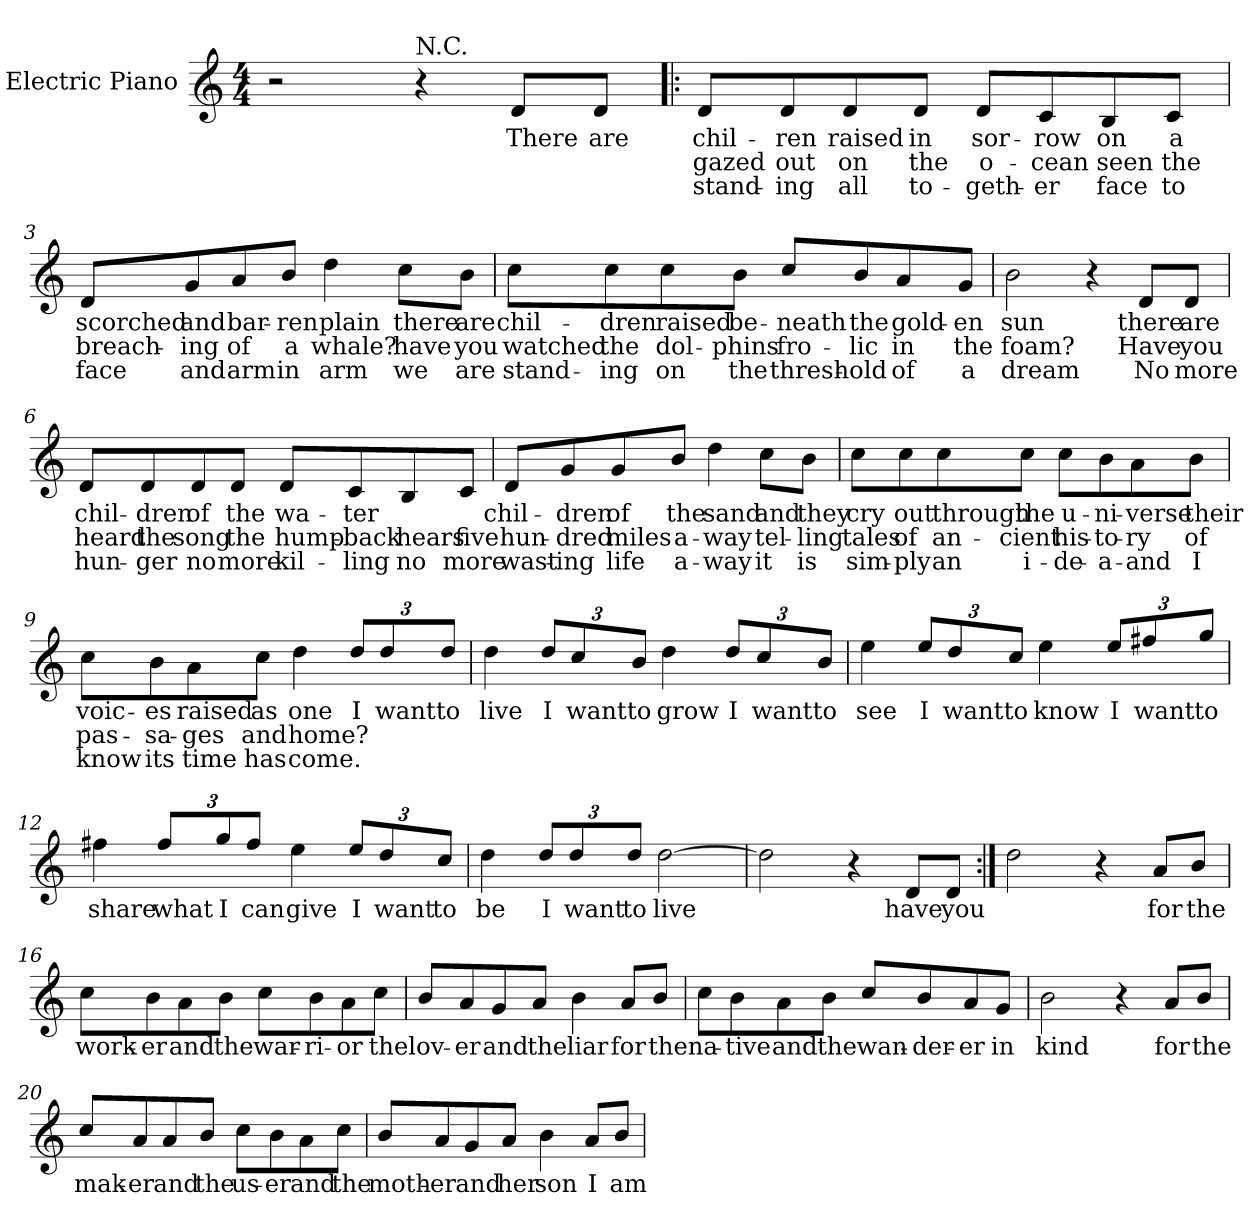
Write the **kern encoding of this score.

**kern	**text	**text	**text
*part1	*part1	*part1	*part1
*staff1	*staff1	*staff1	*staff1
*I"Electric Piano	*	*	*
*I'E.Pno	*	*	*
*clefG2	*	*	*
*k[]	*	*	*
*C:	*	*	*
*M4/4	*	*	*
=1	=1	=1	=1
2r	.	.	.
!LO:TX:a:t=N.C.	!	!	!
4r	.	.	.
8d/L	There	.	.
8d/J	are	.	.
=2!|:	=2!|:	=2!|:	=2!|:
8d/L	chil-	gazed	stand-
8d/	-ren	out	-ing
8d/	raised	on	all
8d/J	in	the	to-
8d/L	sor-	o-	-geth-
8c/	-row	-cean	-er
8B/	on	seen	face
8c/J	a	the	to
=3	=3	=3	=3
8d/L	scorched	breach-	face
8g/	and	-ing	and
8a/	bar-	of	arm
8b/J	-ren	a	in
4dd\	plain	whale?	arm
8cc\L	there	have	we
8b\J	are	you	are
!!LO:LB:g=z
=4	=4	=4	=4
8cc\L	chil-	watched	stand-
8cc\	-dren	the	-ing
8cc\	raised	dol-	on
8b\J	be-	-phins	the
8cc/L	-neath	fro-	thresh-
8b/	the	-lic	-old
8a/	gold-	in	of
8g/J	-en	the	a
=5	=5	=5	=5
2b\	sun	foam?	dream
4r	.	.	.
8d/L	there	Have	No
8d/J	are	you	more
!!LO:LB:g=z
=6	=6	=6	=6
8d/L	chil-	heard	hun-
8d/	-dren	the	-ger
8d/	of	song	no
8d/J	the	the	more
8d/L	wa-	hump-	kil-
8c/	-ter	-back	-ling
8B/	.	hears	no
8c/J	.	five	more
=7	=7	=7	=7
8d/L	chil-	hun-	wast-
8g/	-dren	-dred	-ing
8g/	of	miles	life
8b/J	the	a-	a-
4dd\	sand	-way	-way
8cc\L	and	tel-	it
8b\J	they	-ling	is
!!LO:LB:g=z
=8	=8	=8	=8
8cc\L	cry	tales	sim-
8cc\	out	of	-ply
8cc\	through	an-	an
8cc\J	the	-cient	i-
8cc\L	u-	his-	-de-
8b\	-ni-	-to-	-a-
8a\	-verse	-ry	-and
8b\J	their	of	I
=9	=9	=9	=9
8cc\L	voic-	pas-	know
8b\	-es	-sa-	its
8a\	raised	-ges	time
8cc\J	as	and	has
4dd\	one	home?	come.
*Xbrackettup	*	*	*
12dd/L	I	.	.
12dd/	want	.	.
12dd/J	to	.	.
!!LO:LB:g=z
=10	=10	=10	=10
4dd\	live	.	.
12dd/L	I	.	.
12cc/	want	.	.
12b/J	to	.	.
4dd\	grow	.	.
12dd/L	I	.	.
12cc/	want	.	.
12b/J	to	.	.
=11	=11	=11	=11
4ee\	see	.	.
12ee/L	I	.	.
12dd/	want	.	.
12cc/J	to	.	.
4ee\	know	.	.
12ee/L	I	.	.
12ff#X/	want	.	.
12gg/J	to	.	.
!!LO:LB:g=z
=12	=12	=12	=12
4ff#X\	share	.	.
12ff#/L	what	.	.
12gg/	I	.	.
12ff#/J	can	.	.
4ee\	give	.	.
12ee/L	I	.	.
12dd/	want	.	.
12cc/J	to	.	.
=13	=13	=13	=13
4dd\	be	.	.
12dd/L	I	.	.
12dd/	want	.	.
12dd/J	to	.	.
[2dd\	live	.	.
=14	=14	=14	=14
2dd\]	.	.	.
4r	.	.	.
8d/L	have	.	.
8d/J	you	.	.
=15:|!	=15:|!	=15:|!	=15:|!
2dd\	.	.	.
4r	.	.	.
8a/L	for	.	.
8b/J	the	.	.
!!LO:LB:g=z
=16	=16	=16	=16
8cc\L	work-	.	.
8b\	-er	.	.
8a\	and	.	.
8b\J	the	.	.
8cc\L	war-	.	.
8b\	-ri-	.	.
8a\	-or	.	.
8cc\J	the	.	.
=17	=17	=17	=17
8b/L	lov-	.	.
8a/	-er	.	.
8g/	and	.	.
8a/J	the	.	.
4b\	liar	.	.
8a/L	for	.	.
8b/J	the	.	.
=18	=18	=18	=18
8cc\L	na-	.	.
8b\	-tive	.	.
8a\	and	.	.
8b\J	the	.	.
8cc/L	wan-	.	.
8b/	-der-	.	.
8a/	-er	.	.
8g/J	in	.	.
=19	=19	=19	=19
2b\	kind	.	.
4r	.	.	.
8a/L	for	.	.
8b/J	the	.	.
!!LO:PB:g=z
=20	=20	=20	=20
8cc/L	mak-	.	.
8a/	-er	.	.
8a/	and	.	.
8b/J	the	.	.
8cc\L	us-	.	.
8b\	-er	.	.
8a\	and	.	.
8cc\J	the	.	.
=21	=21	=21	=21
8b/L	moth-	.	.
8a/	-er	.	.
8g/	and	.	.
8a/J	her	.	.
4b\	son	.	.
8a/L	I	.	.
8b/J	am	.	.
=	=	=	=
*-	*-	*-	*-
